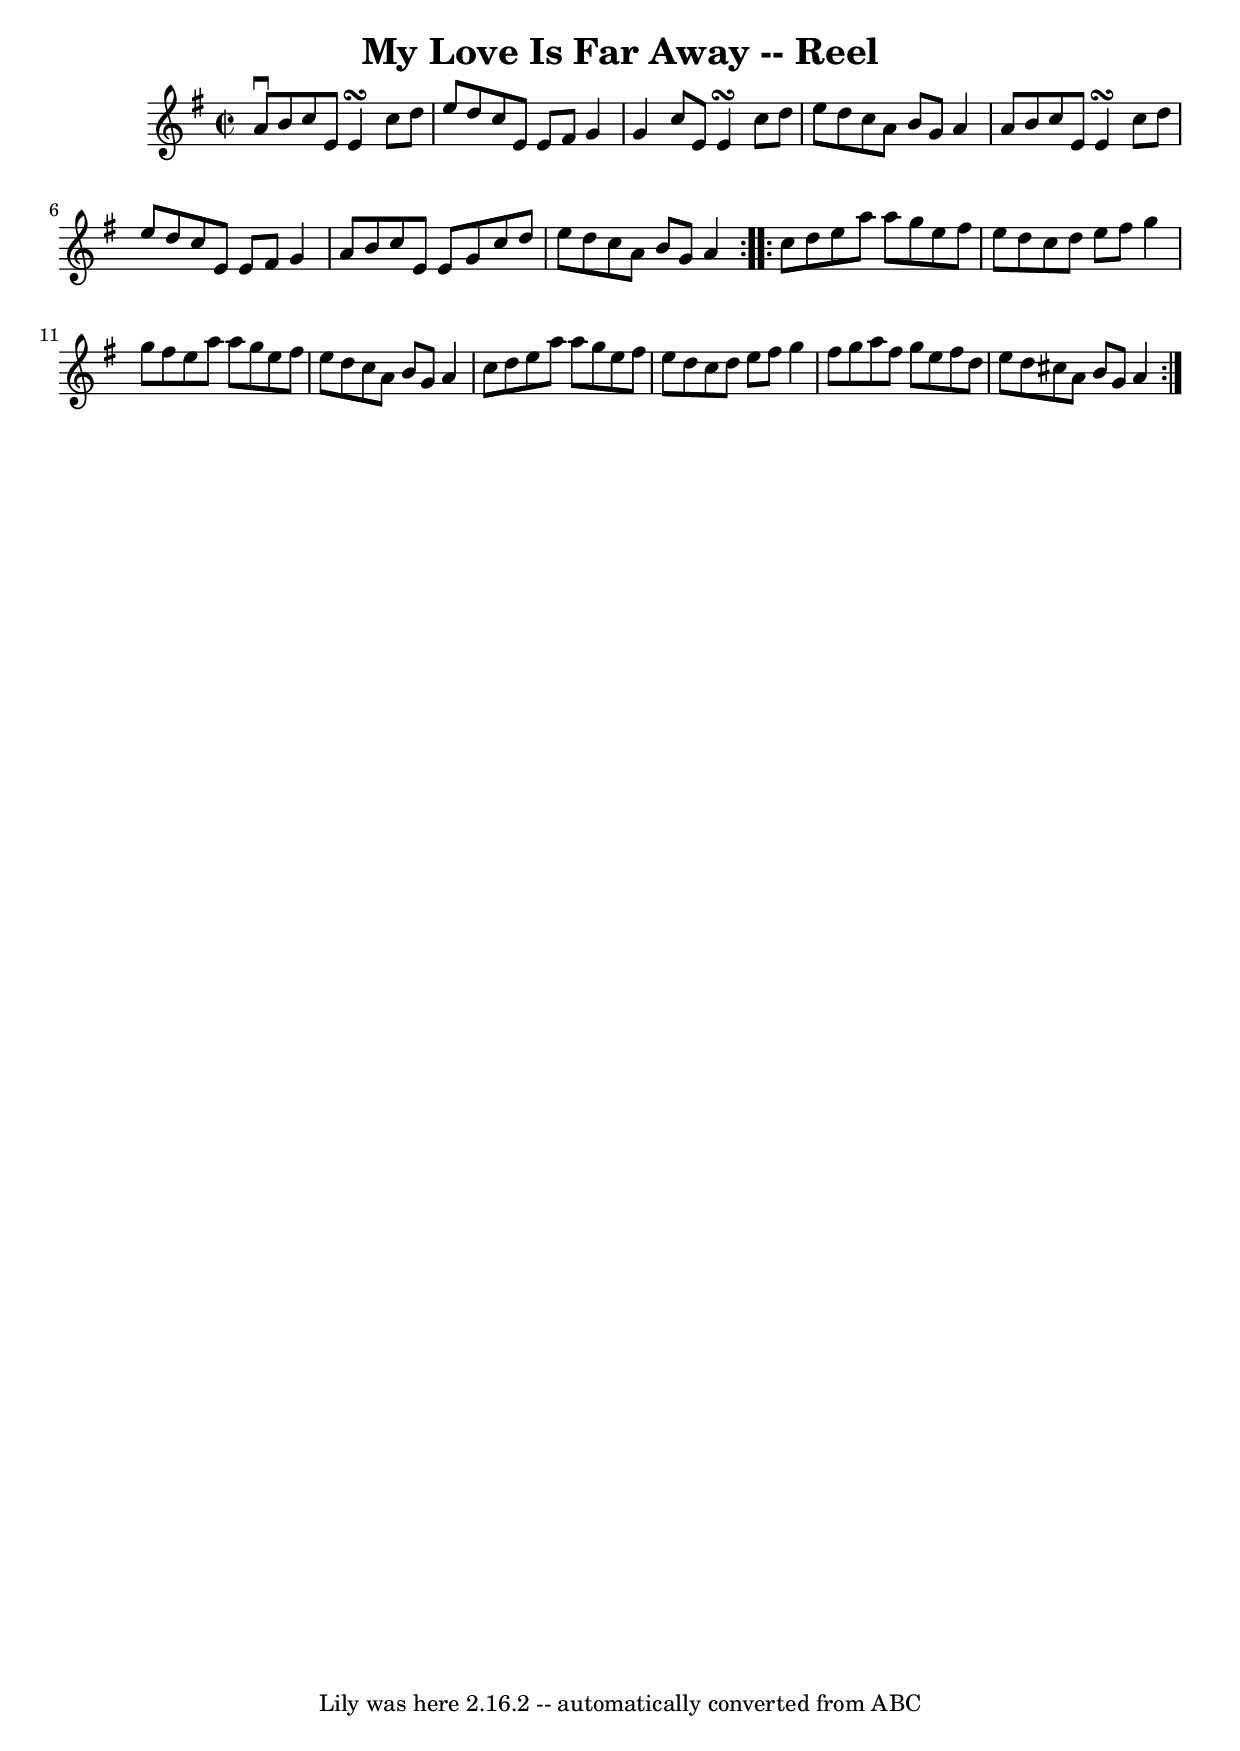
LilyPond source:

\version "2.16.2"
\include "Mammoth.ily"
\header {
  %% book = "Ryan's Mammoth Collection"
  crossRefNumber = "1"
  footnotes = "\\\\47"
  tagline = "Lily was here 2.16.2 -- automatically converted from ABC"
  title = "My Love Is Far Away -- Reel"

}
voicedefault =  {



  \repeat volta 2 {

    \override Staff.TimeSignature #'style = #'C
    \time 2/2 
    \key a \dorian
    a'8^\downbow b'8  |
    c''8 e'8    
    e'4\turn c''8 d''8 e''8 d''8    |
    c''8 e'8 e'8    
    fis'8 g'4 g'4    |
    c''8 e'8 e'4\turn c''8 d''8    
    e''8 d''8    |
    c''8 a'8 b'8 g'8 a'4 a'8 b'8     |
    c''8 e'8 e'4\turn c''8 d''8 e''8 d''8     |
    c''8 e'8 e'8 fis'8 g'4 a'8 b'8    |
    c''8  
    e'8 e'8 g'8 c''8 d''8 e''8 d''8    |
    c''8 a'8   
    b'8 g'8 a'4    
  }     
  \repeat volta 2 {
    c''8 d''8  |
    e''8 
    a''8 a''8 g''8 e''8 fis''8 e''8 d''8    |
    c''8    
    d''8 e''8 fis''8 g''4 g''8 fis''8    |
    e''8 a''8    
    a''8 g''8 e''8 fis''8 e''8 d''8    |
    c''8 a'8 b'8 
    g'8 a'4 c''8 d''8    |
    e''8 a''8 a''8 g''8    
    e''8 fis''8 e''8 d''8    |
    c''8 d''8 e''8 fis''8    
    g''4 fis''8 g''8    |
    a''8 fis''8 g''8 e''8 fis''8   
    d''8 e''8 d''8    |
    cis''8 a'8 b'8 g'8 a'4    
  }   

}

\score{
  <<

    \context Staff="default"
    {
      \voicedefault 
      
    }

  >>
  \layout {
    
  }
  \midi {
  }

}
